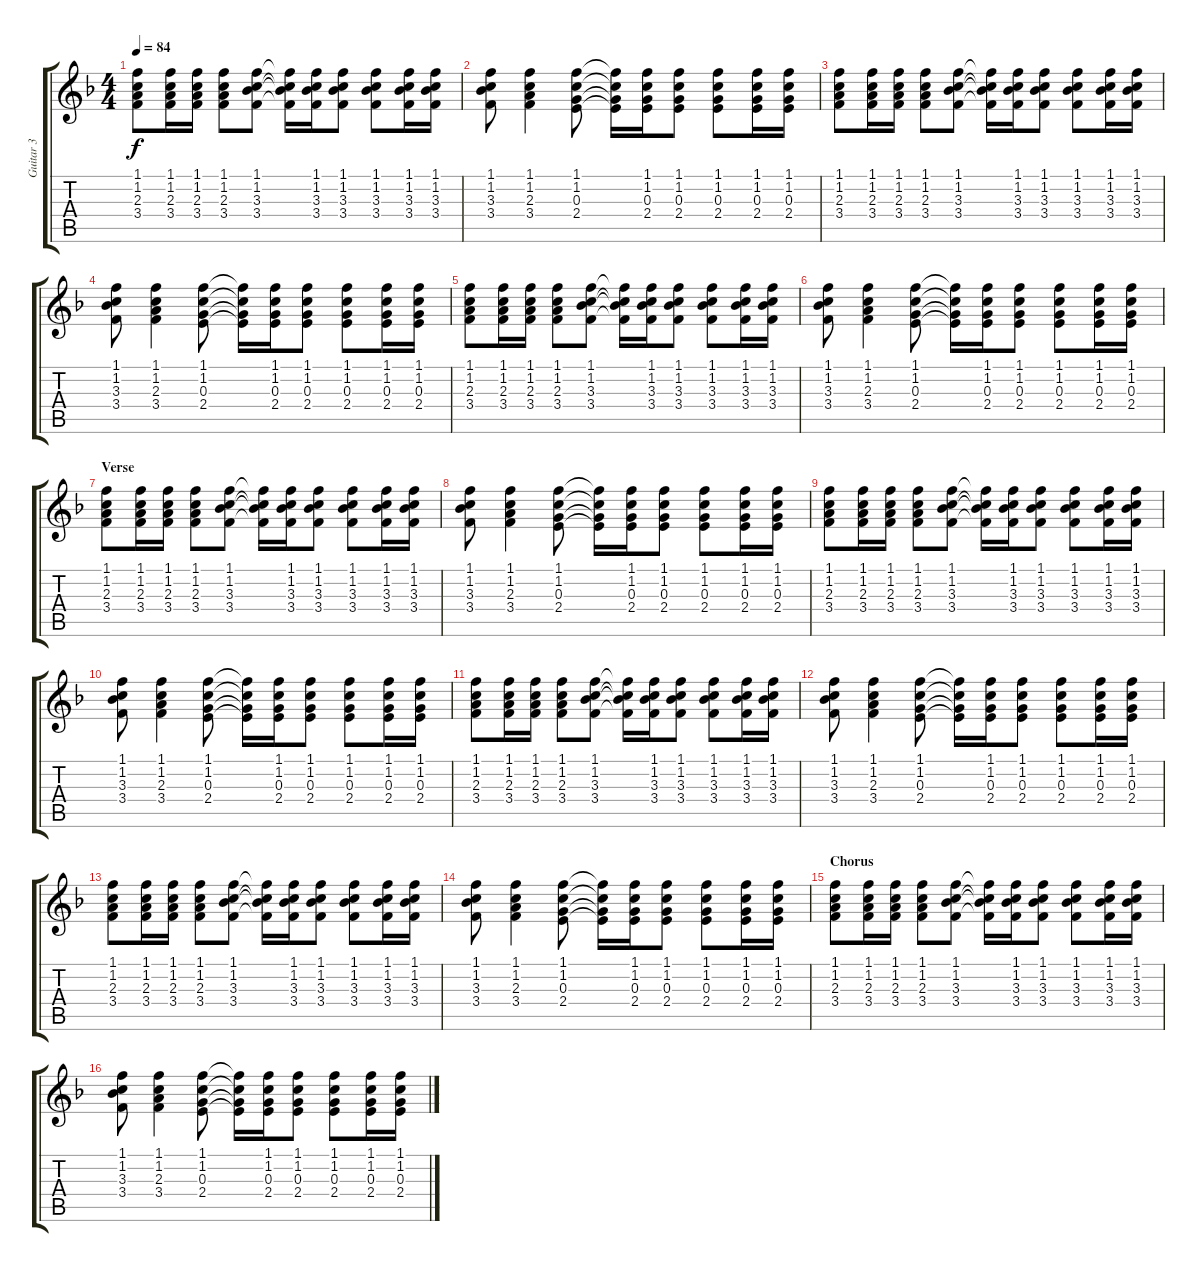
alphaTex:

\track ("Guitar 3" "Guitar 3") {instrument acousticguitarnylon}
\staff {score tabs}
\tuning (E4 B3 G3 D3 A2 E2) {hide}
\ts (4 4)
\tempo 84
\clef g2
\ks f
(1.1 1.2 2.3 3.4).8{dy f} (1.1 1.2 2.3 3.4).16 (1.1 1.2 2.3 3.4).16 (1.1 1.2 2.3 3.4).8 (1.1 1.2 3.3 3.4).8 (1.1{t} 1.2{t} 3.3{t} 3.4{t}).16 (1.1 1.2 3.3 3.4).16 (1.1 1.2 3.3 3.4).8 (1.1 1.2 3.3 3.4).8 (1.1 1.2 3.3 3.4).16 (1.1 1.2 3.3 3.4).16 |
(1.1 1.2 3.3 3.4).8 (1.1 1.2 2.3 3.4).4 (1.1 1.2 0.3 2.4).8 (1.1{t} 1.2{t} 0.3{t} 2.4{t}).16 (1.1 1.2 0.3 2.4).16 (1.1 1.2 0.3 2.4).8 (1.1 1.2 0.3 2.4).8 (1.1 1.2 0.3 2.4).16 (1.1 1.2 0.3 2.4).16 |
(1.1 1.2 2.3 3.4).8 (1.1 1.2 2.3 3.4).16 (1.1 1.2 2.3 3.4).16 (1.1 1.2 2.3 3.4).8 (1.1 1.2 3.3 3.4).8 (1.1{t} 1.2{t} 3.3{t} 3.4{t}).16 (1.1 1.2 3.3 3.4).16 (1.1 1.2 3.3 3.4).8 (1.1 1.2 3.3 3.4).8 (1.1 1.2 3.3 3.4).16 (1.1 1.2 3.3 3.4).16 |
(1.1 1.2 3.3 3.4).8 (1.1 1.2 2.3 3.4).4 (1.1 1.2 0.3 2.4).8 (1.1{t} 1.2{t} 0.3{t} 2.4{t}).16 (1.1 1.2 0.3 2.4).16 (1.1 1.2 0.3 2.4).8 (1.1 1.2 0.3 2.4).8 (1.1 1.2 0.3 2.4).16 (1.1 1.2 0.3 2.4).16 |
(1.1 1.2 2.3 3.4).8 (1.1 1.2 2.3 3.4).16 (1.1 1.2 2.3 3.4).16 (1.1 1.2 2.3 3.4).8 (1.1 1.2 3.3 3.4).8 (1.1{t} 1.2{t} 3.3{t} 3.4{t}).16 (1.1 1.2 3.3 3.4).16 (1.1 1.2 3.3 3.4).8 (1.1 1.2 3.3 3.4).8 (1.1 1.2 3.3 3.4).16 (1.1 1.2 3.3 3.4).16 |
(1.1 1.2 3.3 3.4).8 (1.1 1.2 2.3 3.4).4 (1.1 1.2 0.3 2.4).8 (1.1{t} 1.2{t} 0.3{t} 2.4{t}).16 (1.1 1.2 0.3 2.4).16 (1.1 1.2 0.3 2.4).8 (1.1 1.2 0.3 2.4).8 (1.1 1.2 0.3 2.4).16 (1.1 1.2 0.3 2.4).16 |
\section ("" "Verse")
(1.1 1.2 2.3 3.4).8{volume 2} (1.1 1.2 2.3 3.4).16 (1.1 1.2 2.3 3.4).16 (1.1 1.2 2.3 3.4).8 (1.1 1.2 3.3 3.4).8 (1.1{t} 1.2{t} 3.3{t} 3.4{t}).16 (1.1 1.2 3.3 3.4).16 (1.1 1.2 3.3 3.4).8 (1.1 1.2 3.3 3.4).8 (1.1 1.2 3.3 3.4).16 (1.1 1.2 3.3 3.4).16 |
(1.1 1.2 3.3 3.4).8 (1.1 1.2 2.3 3.4).4 (1.1 1.2 0.3 2.4).8 (1.1{t} 1.2{t} 0.3{t} 2.4{t}).16 (1.1 1.2 0.3 2.4).16 (1.1 1.2 0.3 2.4).8 (1.1 1.2 0.3 2.4).8 (1.1 1.2 0.3 2.4).16 (1.1 1.2 0.3 2.4).16 |
(1.1 1.2 2.3 3.4).8 (1.1 1.2 2.3 3.4).16 (1.1 1.2 2.3 3.4).16 (1.1 1.2 2.3 3.4).8 (1.1 1.2 3.3 3.4).8 (1.1{t} 1.2{t} 3.3{t} 3.4{t}).16 (1.1 1.2 3.3 3.4).16 (1.1 1.2 3.3 3.4).8 (1.1 1.2 3.3 3.4).8 (1.1 1.2 3.3 3.4).16 (1.1 1.2 3.3 3.4).16 |
(1.1 1.2 3.3 3.4).8 (1.1 1.2 2.3 3.4).4 (1.1 1.2 0.3 2.4).8 (1.1{t} 1.2{t} 0.3{t} 2.4{t}).16 (1.1 1.2 0.3 2.4).16 (1.1 1.2 0.3 2.4).8 (1.1 1.2 0.3 2.4).8 (1.1 1.2 0.3 2.4).16 (1.1 1.2 0.3 2.4).16 |
(1.1 1.2 2.3 3.4).8 (1.1 1.2 2.3 3.4).16 (1.1 1.2 2.3 3.4).16 (1.1 1.2 2.3 3.4).8 (1.1 1.2 3.3 3.4).8 (1.1{t} 1.2{t} 3.3{t} 3.4{t}).16 (1.1 1.2 3.3 3.4).16 (1.1 1.2 3.3 3.4).8 (1.1 1.2 3.3 3.4).8 (1.1 1.2 3.3 3.4).16 (1.1 1.2 3.3 3.4).16 |
(1.1 1.2 3.3 3.4).8 (1.1 1.2 2.3 3.4).4 (1.1 1.2 0.3 2.4).8 (1.1{t} 1.2{t} 0.3{t} 2.4{t}).16 (1.1 1.2 0.3 2.4).16 (1.1 1.2 0.3 2.4).8 (1.1 1.2 0.3 2.4).8 (1.1 1.2 0.3 2.4).16 (1.1 1.2 0.3 2.4).16 |
(1.1 1.2 2.3 3.4).8 (1.1 1.2 2.3 3.4).16 (1.1 1.2 2.3 3.4).16 (1.1 1.2 2.3 3.4).8 (1.1 1.2 3.3 3.4).8 (1.1{t} 1.2{t} 3.3{t} 3.4{t}).16 (1.1 1.2 3.3 3.4).16 (1.1 1.2 3.3 3.4).8 (1.1 1.2 3.3 3.4).8 (1.1 1.2 3.3 3.4).16 (1.1 1.2 3.3 3.4).16 |
(1.1 1.2 3.3 3.4).8 (1.1 1.2 2.3 3.4).4 (1.1 1.2 0.3 2.4).8 (1.1{t} 1.2{t} 0.3{t} 2.4{t}).16 (1.1 1.2 0.3 2.4).16 (1.1 1.2 0.3 2.4).8 (1.1 1.2 0.3 2.4).8 (1.1 1.2 0.3 2.4).16 (1.1 1.2 0.3 2.4).16 |
\section ("" "Chorus")
(1.1 1.2 2.3 3.4).8{volume 4} (1.1 1.2 2.3 3.4).16 (1.1 1.2 2.3 3.4).16 (1.1 1.2 2.3 3.4).8 (1.1 1.2 3.3 3.4).8 (1.1{t} 1.2{t} 3.3{t} 3.4{t}).16 (1.1 1.2 3.3 3.4).16 (1.1 1.2 3.3 3.4).8 (1.1 1.2 3.3 3.4).8 (1.1 1.2 3.3 3.4).16 (1.1 1.2 3.3 3.4).16 |
(1.1 1.2 3.3 3.4).8 (1.1 1.2 2.3 3.4).4 (1.1 1.2 0.3 2.4).8 (1.1{t} 1.2{t} 0.3{t} 2.4{t}).16 (1.1 1.2 0.3 2.4).16 (1.1 1.2 0.3 2.4).8 (1.1 1.2 0.3 2.4).8 (1.1 1.2 0.3 2.4).16 (1.1 1.2 0.3 2.4).16
